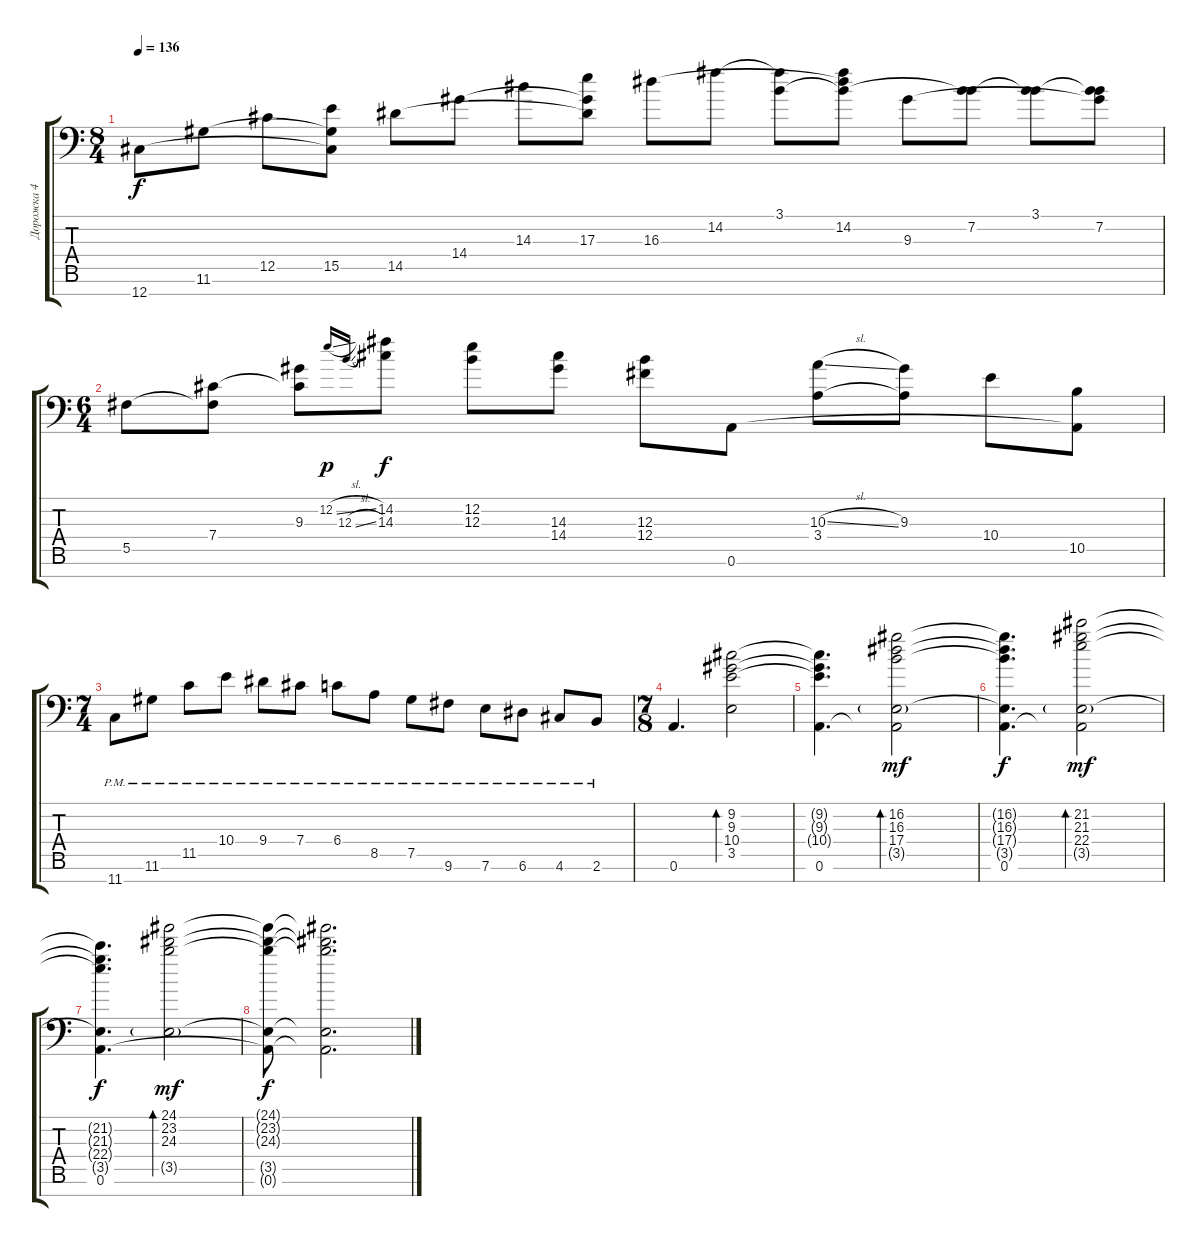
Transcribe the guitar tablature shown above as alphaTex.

\track ("Дорожка 4" "Дорожка 4") {instrument distortionguitar}
\staff {score tabs}
\tuning (Ab3 E3 B2 Gb2 Db2 A1 Db1) {hide}
\ts (8 4)
\tempo 136
\clef f4
\ks c
12.7.8{dy f} 11.6.8 12.5.8 (15.5 11.6{t} 12.7{t}).8 14.5.8 14.4.8 14.3.8 (17.3 14.4{t} 14.5{t}).8 16.3.8 14.2.8 (3.1 14.2{t}).8 (3.1{t} 14.2 16.3{t}).8 9.3.8 (3.1{t} 7.2).8 (3.1 7.2{t}).8 (3.1{t} 7.2 9.3{t}).8 |
\ts (6 4)
5.5.8 (7.4 5.5{t}).8 (9.3 7.4{t}).8 12.2{sl}.16{gr onbeat dy p} 12.3{sl}.16{gr onbeat} (14.2 14.3).8{dy f} (12.2 12.3).8 (14.3 14.4).8 (12.3 12.4).8 0.6.8 (10.3{sl} 3.4).8 (9.3 3.4{t}).8 10.4.8 (10.5 0.6{t}).8 |
\ts (7 4)
11.7{pm}.8 11.6{pm}.8 11.5{pm}.8 10.4{pm}.8 9.4{pm}.8 7.4{pm}.8 6.4{pm}.8 8.5{pm}.8 7.5{pm}.8 9.6{pm}.8 7.6{pm}.8 6.6{pm}.8 4.6{pm}.8 2.6{pm}.8 |
\ts (7 8)
0.6.4{d} (9.2 9.3 10.4 3.5).2{bd 480} |
(9.2{t} 9.3{t} 10.4{t} 0.6).4{d} (16.2 16.3 17.4 3.5{g} 0.6{t}).2{bd 480 dy mf} |
(16.2{t} 16.3{t} 17.4{t} 3.5{t} 0.6).4{d dy f} (21.2 21.3 22.4 3.5{g} 0.6{t}).2{bd 480 dy mf} |
(21.2{t} 21.3{t} 22.4{t} 3.5{t} 0.6).4{d dy f} (24.1 23.2 24.3 3.5{g}).2{bd 480 dy mf} |
(24.1{t} 23.2{t} 24.3{t} 3.5{t} 0.6{t}).8{dy f} (24.1{t} 23.2{t} 24.3{t} 3.5{t} 0.6{t}).2{d}
